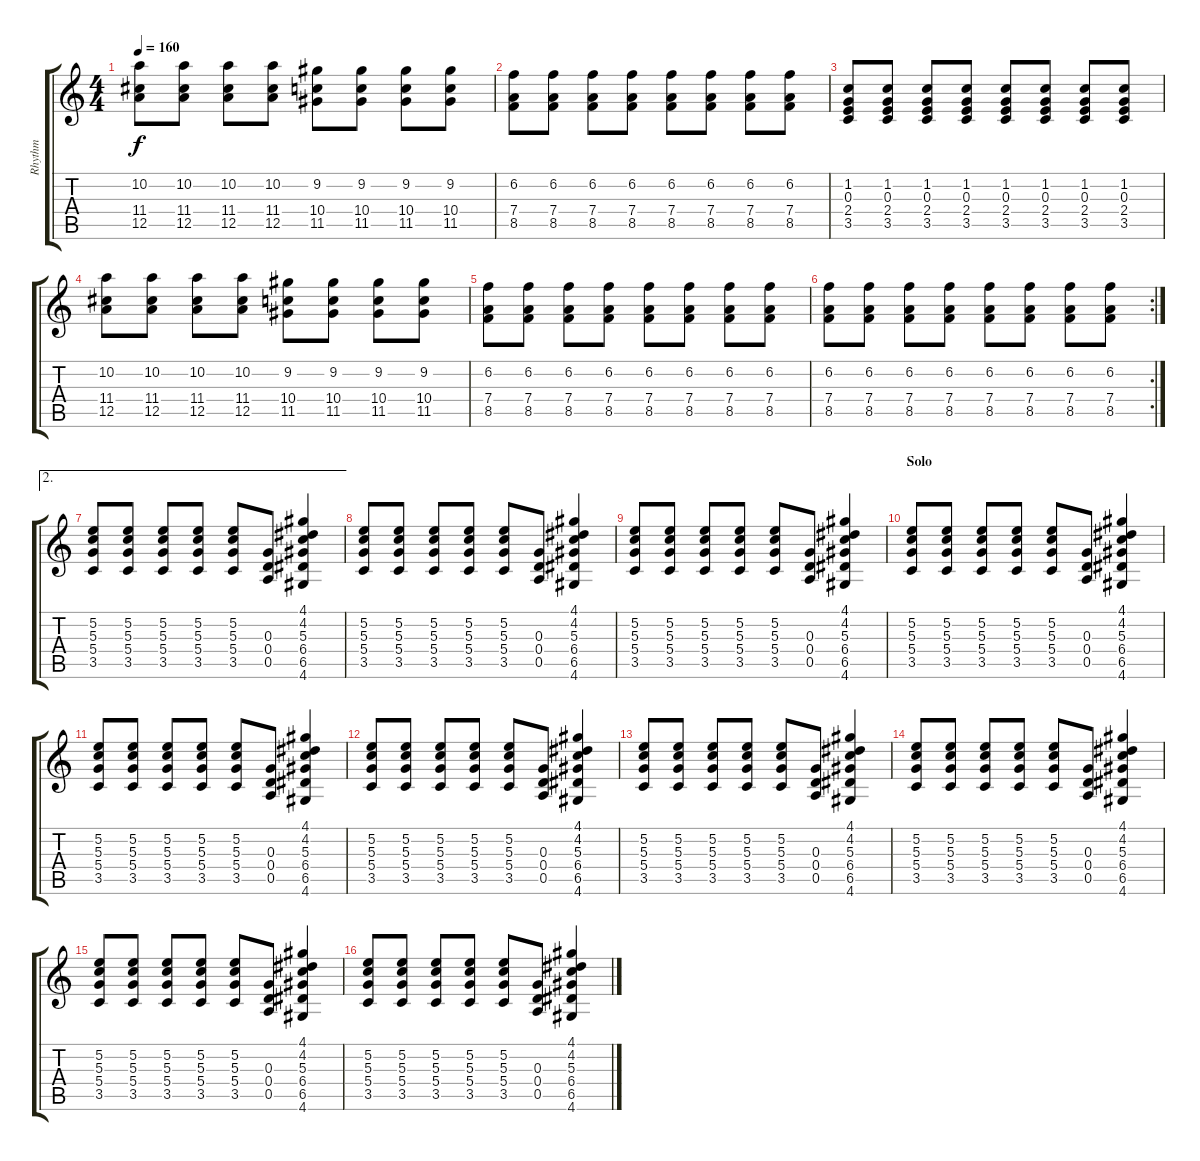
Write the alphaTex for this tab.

\track ("Rhythm" "Rhythm") {instrument overdrivenguitar}
\staff {score tabs}
\tuning (E4 B3 G3 D3 A2 E2) {hide}
\ts (4 4)
\tempo 160
\clef g2
\ks c
(10.2 11.4 12.5).8{dy f} (10.2 11.4 12.5).8 (10.2 11.4 12.5).8 (10.2 11.4 12.5).8 (9.2 10.4 11.5).8 (9.2 10.4 11.5).8 (9.2 10.4 11.5).8 (9.2 10.4 11.5).8 |
(6.2 7.4 8.5).8 (6.2 7.4 8.5).8 (6.2 7.4 8.5).8 (6.2 7.4 8.5).8 (6.2 7.4 8.5).8 (6.2 7.4 8.5).8 (6.2 7.4 8.5).8 (6.2 7.4 8.5).8 |
(1.2 0.3 2.4 3.5).8 (1.2 0.3 2.4 3.5).8 (1.2 0.3 2.4 3.5).8 (1.2 0.3 2.4 3.5).8 (1.2 0.3 2.4 3.5).8 (1.2 0.3 2.4 3.5).8 (1.2 0.3 2.4 3.5).8 (1.2 0.3 2.4 3.5).8 |
(10.2 11.4 12.5).8 (10.2 11.4 12.5).8 (10.2 11.4 12.5).8 (10.2 11.4 12.5).8 (9.2 10.4 11.5).8 (9.2 10.4 11.5).8 (9.2 10.4 11.5).8 (9.2 10.4 11.5).8 |
(6.2 7.4 8.5).8 (6.2 7.4 8.5).8 (6.2 7.4 8.5).8 (6.2 7.4 8.5).8 (6.2 7.4 8.5).8 (6.2 7.4 8.5).8 (6.2 7.4 8.5).8 (6.2 7.4 8.5).8 |
\rc 2
(6.2 7.4 8.5).8 (6.2 7.4 8.5).8 (6.2 7.4 8.5).8 (6.2 7.4 8.5).8 (6.2 7.4 8.5).8 (6.2 7.4 8.5).8 (6.2 7.4 8.5).8 (6.2 7.4 8.5).8 |
\ae 2
(5.2 5.3 5.4 3.5).8 (5.2 5.3 5.4 3.5).8 (5.2 5.3 5.4 3.5).8 (5.2 5.3 5.4 3.5).8 (5.2 5.3 5.4 3.5).8 (0.3 0.4 0.5).8 (4.1 4.2 5.3 6.4 6.5 4.6).4 |
(5.2 5.3 5.4 3.5).8 (5.2 5.3 5.4 3.5).8 (5.2 5.3 5.4 3.5).8 (5.2 5.3 5.4 3.5).8 (5.2 5.3 5.4 3.5).8 (0.3 0.4 0.5).8 (4.1 4.2 5.3 6.4 6.5 4.6).4 |
(5.2 5.3 5.4 3.5).8 (5.2 5.3 5.4 3.5).8 (5.2 5.3 5.4 3.5).8 (5.2 5.3 5.4 3.5).8 (5.2 5.3 5.4 3.5).8 (0.3 0.4 0.5).8 (4.1 4.2 5.3 6.4 6.5 4.6).4 |
\section ("" "Solo")
(5.2 5.3 5.4 3.5).8 (5.2 5.3 5.4 3.5).8 (5.2 5.3 5.4 3.5).8 (5.2 5.3 5.4 3.5).8 (5.2 5.3 5.4 3.5).8 (0.3 0.4 0.5).8 (4.1 4.2 5.3 6.4 6.5 4.6).4 |
(5.2 5.3 5.4 3.5).8 (5.2 5.3 5.4 3.5).8 (5.2 5.3 5.4 3.5).8 (5.2 5.3 5.4 3.5).8 (5.2 5.3 5.4 3.5).8 (0.3 0.4 0.5).8 (4.1 4.2 5.3 6.4 6.5 4.6).4 |
(5.2 5.3 5.4 3.5).8 (5.2 5.3 5.4 3.5).8 (5.2 5.3 5.4 3.5).8 (5.2 5.3 5.4 3.5).8 (5.2 5.3 5.4 3.5).8 (0.3 0.4 0.5).8 (4.1 4.2 5.3 6.4 6.5 4.6).4 |
(5.2 5.3 5.4 3.5).8 (5.2 5.3 5.4 3.5).8 (5.2 5.3 5.4 3.5).8 (5.2 5.3 5.4 3.5).8 (5.2 5.3 5.4 3.5).8 (0.3 0.4 0.5).8 (4.1 4.2 5.3 6.4 6.5 4.6).4 |
(5.2 5.3 5.4 3.5).8 (5.2 5.3 5.4 3.5).8 (5.2 5.3 5.4 3.5).8 (5.2 5.3 5.4 3.5).8 (5.2 5.3 5.4 3.5).8 (0.3 0.4 0.5).8 (4.1 4.2 5.3 6.4 6.5 4.6).4 |
(5.2 5.3 5.4 3.5).8 (5.2 5.3 5.4 3.5).8 (5.2 5.3 5.4 3.5).8 (5.2 5.3 5.4 3.5).8 (5.2 5.3 5.4 3.5).8 (0.3 0.4 0.5).8 (4.1 4.2 5.3 6.4 6.5 4.6).4 |
(5.2 5.3 5.4 3.5).8 (5.2 5.3 5.4 3.5).8 (5.2 5.3 5.4 3.5).8 (5.2 5.3 5.4 3.5).8 (5.2 5.3 5.4 3.5).8 (0.3 0.4 0.5).8 (4.1 4.2 5.3 6.4 6.5 4.6).4
